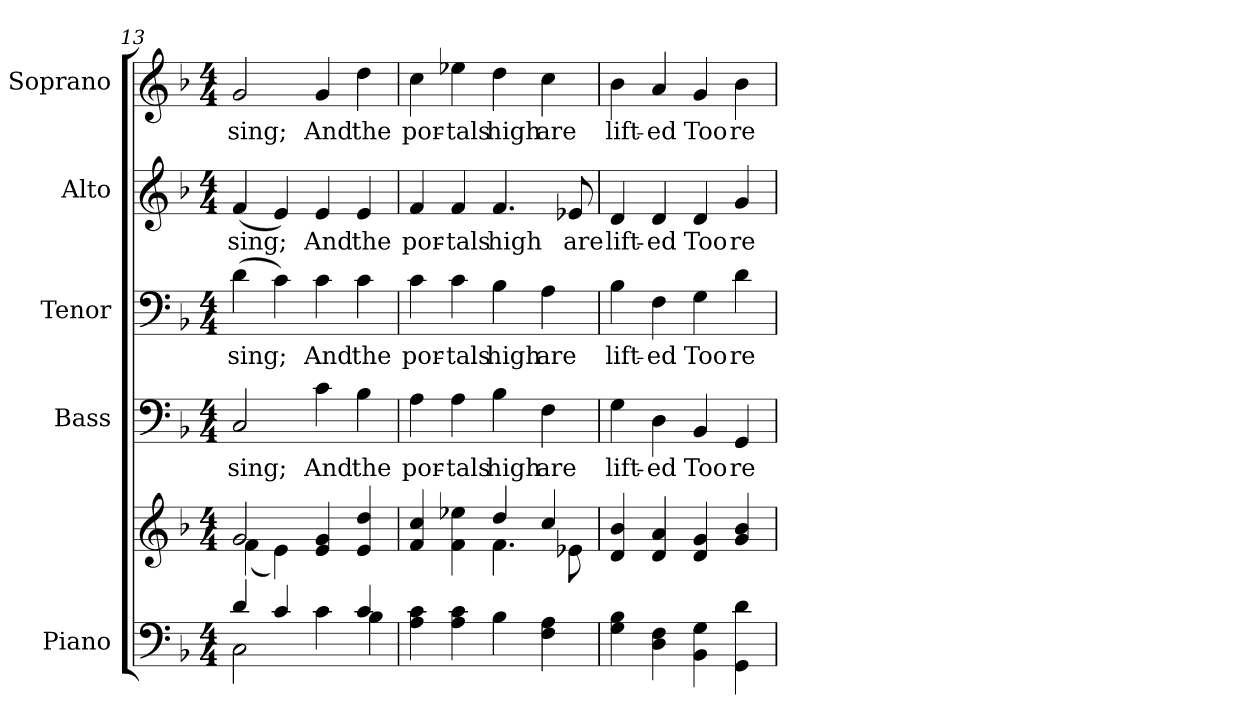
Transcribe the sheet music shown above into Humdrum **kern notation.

**kern	**kern	**kern	**text	**kern	**text	**kern	**text	**kern	**text
*part5	*part5	*part4	*part4	*part3	*part3	*part2	*part2	*part1	*part1
*staff6	*staff5	*staff4	*staff4	*staff3	*staff3	*staff2	*staff2	*staff1	*staff1
*I"Piano	*	*I"Bass	*	*I"Tenor	*	*I"Alto	*	*I"Soprano	*
*I'Pno.	*	*I'B.	*	*I'T.	*	*I'A.	*	*I'S.	*
*clefF4	*clefG2	*clefF4	*	*clefF4	*	*clefG2	*	*clefG2	*
*k[b-]	*k[b-]	*k[b-]	*	*k[b-]	*	*k[b-]	*	*k[b-]	*
*d:	*d:	*d:	*	*d:	*	*d:	*	*d:	*
*M4/4	*M4/4	*M4/4	*	*M4/4	*	*M4/4	*	*M4/4	*
=13	=13	=13	=13	=13	=13	=13	=13	=13	=13
*^	*^	*	*	*	*	*	*	*	*
!	!	!	!	!	!LO:LY:b:color=#000000	!	!	!	!	!	!
!	!	!	!	!	!	!	!LO:LY:b:color=#000000	!	!	!	!
!	!	!	!	!	!	!	!	!	!LO:LY:b:color=#000000	!	!
!	!	!	!	!	!	!	!	!	!	!	!LO:LY:b:color=#000000
4di/	2Ci\	2gi/	(4fi\	2Ci/	sing;	(4di\	sing;	(4fi/	sing;	2gi/	sing;
4ci/	.	.	4ei\)	.	.	4ci\)	.	4ei/)	.	.	.
!	!	!	!	!	!LO:LY:b:color=#000000	!	!	!	!	!	!
!	!	!	!	!	!	!	!LO:LY:b:color=#000000	!	!	!	!
!	!	!	!	!	!	!	!	!	!LO:LY:b:color=#000000	!	!
!	!	!	!	!	!	!	!	!	!	!	!LO:LY:b:color=#000000
4ci\	4ryy	4ei/ 4gi	2ryy	4ci\	And	4ci\	And	4ei/	And	4gi/	And
!	!	!	!	!	!LO:LY:b:color=#000000	!	!	!	!	!	!
!	!	!	!	!	!	!	!LO:LY:b:color=#000000	!	!	!	!
!	!	!	!	!	!	!	!	!	!LO:LY:b:color=#000000	!	!
!	!	!	!	!	!	!	!	!	!	!	!LO:LY:b:color=#000000
4ci/	4B-i\	4ei/ 4ddi	.	4B-i\	the	4ci\	the	4ei/	the	4ddi\	the
*v	*v	*	*	*	*	*	*	*	*	*	*
=14	=14	=14	=14	=14	=14	=14	=14	=14	=14	=14
*^	*	*	*	*	*	*	*	*	*	*
!	!	!	!	!	!LO:LY:b:color=#000000	!	!	!	!	!	!
*v	*v	*	*	*	*	*	*	*	*	*	*
*^	*	*	*	*	*	*	*	*	*	*
!	!	!	!	!	!	!	!LO:LY:b:color=#000000	!	!	!	!
*v	*v	*	*	*	*	*	*	*	*	*	*
*^	*	*	*	*	*	*	*	*	*	*
!	!	!	!	!	!	!	!	!	!LO:LY:b:color=#000000	!	!
*v	*v	*	*	*	*	*	*	*	*	*	*
*^	*	*	*	*	*	*	*	*	*	*
!	!	!	!	!	!	!	!	!	!	!	!LO:LY:b:color=#000000
*v	*v	*	*	*	*	*	*	*	*	*	*
4Ai\ 4ci	4fi/ 4cci	2ryy	4Ai\	por-	4ci\	por-	4fi/	por-	4cci\	por-
!	!	!	!	!LO:LY:b:color=#000000	!	!	!	!	!	!
!	!	!	!	!	!	!LO:LY:b:color=#000000	!	!	!	!
!	!	!	!	!	!	!	!	!LO:LY:b:color=#000000	!	!
!	!	!	!	!	!	!	!	!	!	!LO:LY:b:color=#000000
4Ai\ 4ci	4fi\ 4ee-Xi	.	4Ai\	-tals	4ci\	-tals	4fi/	-tals	4ee-Xi\	-tals
!	!	!	!	!LO:LY:b:color=#000000	!	!	!	!	!	!
!	!	!	!	!	!	!LO:LY:b:color=#000000	!	!	!	!
!	!	!	!	!	!	!	!	!LO:LY:b:color=#000000	!	!
!	!	!	!	!	!	!	!	!	!	!LO:LY:b:color=#000000
4B-i\	4ddi/	4.fi\	4B-i\	high	4B-i\	high	4.fi/	high	4ddi\	high
!	!	!	!	!LO:LY:b:color=#000000	!	!	!	!	!	!
!	!	!	!	!	!	!LO:LY:b:color=#000000	!	!	!	!
!	!	!	!	!	!	!	!	!	!	!LO:LY:b:color=#000000
4Fi\ 4Ai	4cci/	.	4Fi\	are	4Ai\	are	.	.	4cci\	are
!	!	!	!	!	!	!	!	!LO:LY:b:color=#000000	!	!
.	.	8e-Xi\	.	.	.	.	8e-Xi/	are	.	.
*	*v	*v	*	*	*	*	*	*	*	*
=15	=15	=15	=15	=15	=15	=15	=15	=15	=15
*	*^	*	*	*	*	*	*	*	*
!	!	!	!	!LO:LY:b:color=#000000	!	!	!	!	!	!
*	*v	*v	*	*	*	*	*	*	*	*
*	*^	*	*	*	*	*	*	*	*
!	!	!	!	!	!	!LO:LY:b:color=#000000	!	!	!	!
*	*v	*v	*	*	*	*	*	*	*	*
*	*^	*	*	*	*	*	*	*	*
!	!	!	!	!	!	!	!	!LO:LY:b:color=#000000	!	!
*	*v	*v	*	*	*	*	*	*	*	*
*	*^	*	*	*	*	*	*	*	*
!	!	!	!	!	!	!	!	!	!	!LO:LY:b:color=#000000
*	*v	*v	*	*	*	*	*	*	*	*
4Gi\ 4B-i	4di/ 4b-i	4Gi\	lift-	4B-i\	lift-	4di/	lift-	4b-i\	lift-
!	!	!	!LO:LY:b:color=#000000	!	!	!	!	!	!
!	!	!	!	!	!LO:LY:b:color=#000000	!	!	!	!
!	!	!	!	!	!	!	!LO:LY:b:color=#000000	!	!
!	!	!	!	!	!	!	!	!	!LO:LY:b:color=#000000
4Di\ 4Fi	4di/ 4ai	4Di\	-ed	4Fi\	-ed	4di/	-ed	4ai/	-ed
!	!	!	!LO:LY:b:color=#000000	!	!	!	!	!	!
!	!	!	!	!	!LO:LY:b:color=#000000	!	!	!	!
!	!	!	!	!	!	!	!LO:LY:b:color=#000000	!	!
!	!	!	!	!	!	!	!	!	!LO:LY:b:color=#000000
4BB-i\ 4Gi	4di/ 4gi	4BB-i/	Too	4Gi\	Too	4di/	Too	4gi/	Too
!	!	!	!LO:LY:b:color=#000000	!	!	!	!	!	!
!	!	!	!	!	!LO:LY:b:color=#000000	!	!	!	!
!	!	!	!	!	!	!	!LO:LY:b:color=#000000	!	!
!	!	!	!	!	!	!	!	!	!LO:LY:b:color=#000000
4GGi\ 4di	4gi/ 4b-i	4GGi/	re-	4di\	re-	4gi/	re-	4b-i\	re-
=	=	=	=	=	=	=	=	=	=
*-	*-	*-	*-	*-	*-	*-	*-	*-	*-
